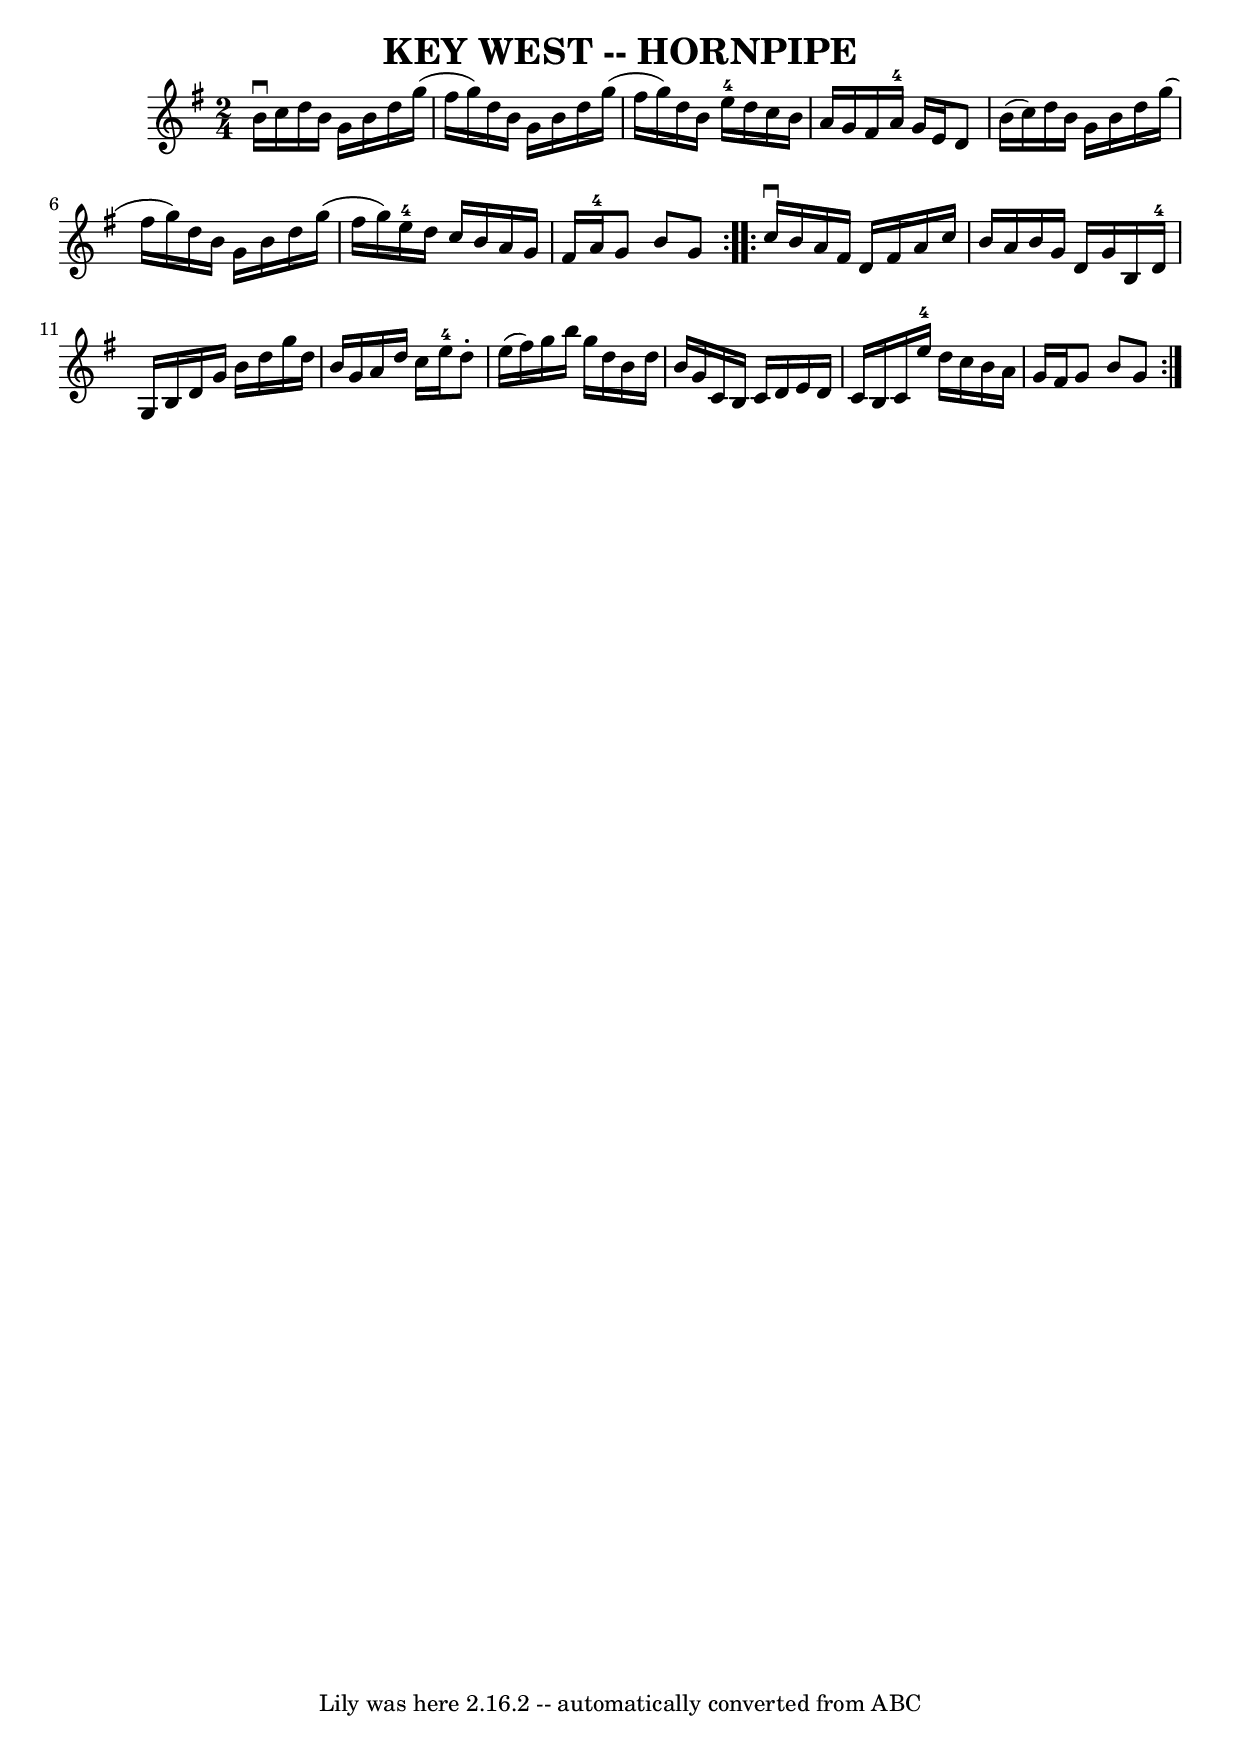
\version "2.16.2"
\include "Mammoth.ily"
\header {
  %% book = "Ryan's Mammoth Collection of Fiddle Tunes"
  crossRefNumber = "1"
  footnotes = ""
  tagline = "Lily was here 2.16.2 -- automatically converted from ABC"
  title = "KEY WEST -- HORNPIPE"

}
voicedefault =  {



  \repeat volta 2 {

    \time 2/4 
    \key g \major
    b'16^\downbow c''16        |
    d''16    
    b'16 g'16 b'16 d''16 g''16 (fis''16 g''16)   |
    
    d''16 b'16 g'16 b'16 d''16 g''16 (fis''16 g''16)   
    |
    d''16 b'16 e''16-4 d''16 c''16 b'16 a'16 g'16 
    |
    fis'16 a'16-4 g'16 e'16 d'8 b'16 (c''16)   
    |
    |
    d''16 b'16 g'16 b'16 d''16 g''16 (
    fis''16 g''16)   |
    d''16 b'16 g'16 b'16 d''16    
    g''16 (fis''16 g''16)   |
    e''16-4 d''16 c''16    
    b'16 a'16 g'16 fis'16 a'16-4   |
    g'8 b'8 g'8    
  } 
  
  \repeat volta 2 {
    c''16^\downbow b'16        |
    a'16 fis'16 
    d'16 fis'16 a'16 c''16 b'16 a'16    |
    b'16 g'16   
    d'16 g'16 b16 d'16-4 g16 b16    |
    d'16 g'16    
    b'16 d''16 g''16 d''16 b'16 g'16    |
    a'16 d''16    
    c''16 e''16-4 d''8-. e''16 (fis''16)   |
    |
    
    g''16 b''16 g''16 d''16 b'16 d''16 b'16 g'16    |
    
    c'16 b16 c'16 d'16 e'16 d'16 c'16 b16    |
    c'16   
    e''16-4 d''16 c''16 b'16 a'16 g'16 fis'16    |
    
    g'8 b'8 g'8    
  }   

}

\score{
  <<

    \context Staff="default"
    {
      \voicedefault 
      
    }

  >>
  \layout {
    
  }
  \midi {
  }

}
